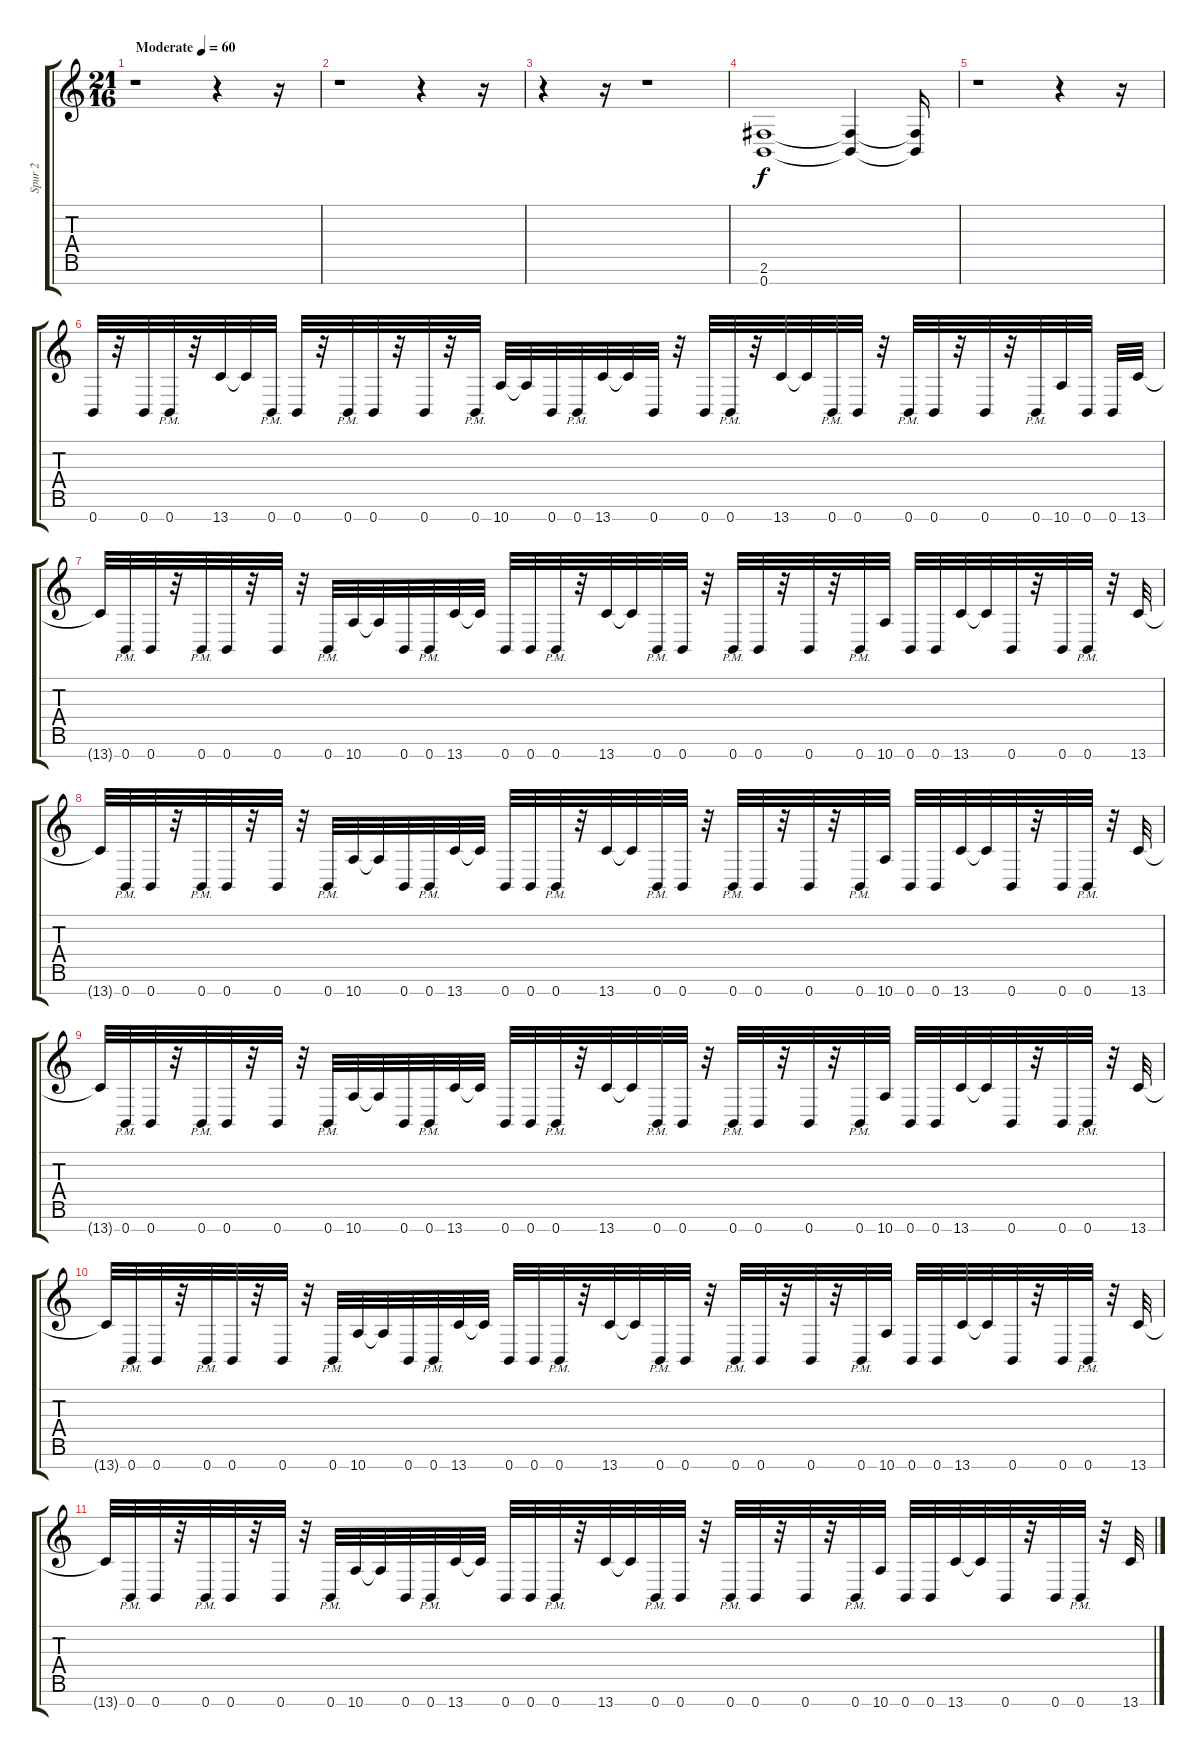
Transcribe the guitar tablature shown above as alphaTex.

\track ("Spur 2" "Spur 2") {instrument distortionguitar}
\staff {score tabs}
\tuning (E4 B3 G3 D3 A2 E2 B1) {hide}
\ts (21 16)
\tempo (60 "Moderate")
\clef g2
\ks c
r.1{dy f instrument distortionguitar} r.4 r.16 |
r.1 r.4 r.16 |
r.4 r.16 r.1 |
(2.6 0.7).1 (2.6{t} 0.7{t}).4 (2.6{t} 0.7{t}).16 |
r.1 r.4 r.16 |
0.7.32 r.32 0.7.32 0.7{pm}.32 r.32 13.7.32 13.7{t}.32 0.7{pm}.32 0.7.32 r.32 0.7{pm}.32 0.7.32 r.32 0.7.32 r.32 0.7{pm}.32 10.7.32 10.7{t}.32 0.7.32 0.7{pm}.32 13.7.32 13.7{t}.32 0.7.32 r.32 0.7.32 0.7{pm}.32 r.32 13.7.32 13.7{t}.32 0.7{pm}.32 0.7.32 r.32 0.7{pm}.32 0.7.32 r.32 0.7.32 r.32 0.7{pm}.32 10.7.32 0.7.32 0.7.32 13.7.32 |
13.7{t}.32 0.7{pm}.32 0.7.32 r.32 0.7{pm}.32 0.7.32 r.32 0.7.32 r.32 0.7{pm}.32 10.7.32 10.7{t}.32 0.7.32 0.7{pm}.32 13.7.32 13.7{t}.32 0.7.32 0.7.32 0.7{pm}.32 r.32 13.7.32 13.7{t}.32 0.7{pm}.32 0.7.32 r.32 0.7{pm}.32 0.7.32 r.32 0.7.32 r.32 0.7{pm}.32 10.7.32 0.7.32 0.7.32 13.7.32 13.7{t}.32 0.7.32 r.32 0.7.32 0.7{pm}.32 r.32 13.7.32 |
13.7{t}.32 0.7{pm}.32 0.7.32 r.32 0.7{pm}.32 0.7.32 r.32 0.7.32 r.32 0.7{pm}.32 10.7.32 10.7{t}.32 0.7.32 0.7{pm}.32 13.7.32 13.7{t}.32 0.7.32 0.7.32 0.7{pm}.32 r.32 13.7.32 13.7{t}.32 0.7{pm}.32 0.7.32 r.32 0.7{pm}.32 0.7.32 r.32 0.7.32 r.32 0.7{pm}.32 10.7.32 0.7.32 0.7.32 13.7.32 13.7{t}.32 0.7.32 r.32 0.7.32 0.7{pm}.32 r.32 13.7.32 |
13.7{t}.32 0.7{pm}.32 0.7.32 r.32 0.7{pm}.32 0.7.32 r.32 0.7.32 r.32 0.7{pm}.32 10.7.32 10.7{t}.32 0.7.32 0.7{pm}.32 13.7.32 13.7{t}.32 0.7.32 0.7.32 0.7{pm}.32 r.32 13.7.32 13.7{t}.32 0.7{pm}.32 0.7.32 r.32 0.7{pm}.32 0.7.32 r.32 0.7.32 r.32 0.7{pm}.32 10.7.32 0.7.32 0.7.32 13.7.32 13.7{t}.32 0.7.32 r.32 0.7.32 0.7{pm}.32 r.32 13.7.32 |
13.7{t}.32 0.7{pm}.32 0.7.32 r.32 0.7{pm}.32 0.7.32 r.32 0.7.32 r.32 0.7{pm}.32 10.7.32 10.7{t}.32 0.7.32 0.7{pm}.32 13.7.32 13.7{t}.32 0.7.32 0.7.32 0.7{pm}.32 r.32 13.7.32 13.7{t}.32 0.7{pm}.32 0.7.32 r.32 0.7{pm}.32 0.7.32 r.32 0.7.32 r.32 0.7{pm}.32 10.7.32 0.7.32 0.7.32 13.7.32 13.7{t}.32 0.7.32 r.32 0.7.32 0.7{pm}.32 r.32 13.7.32 |
13.7{t}.32 0.7{pm}.32 0.7.32 r.32 0.7{pm}.32 0.7.32 r.32 0.7.32 r.32 0.7{pm}.32 10.7.32 10.7{t}.32 0.7.32 0.7{pm}.32 13.7.32 13.7{t}.32 0.7.32 0.7.32 0.7{pm}.32 r.32 13.7.32 13.7{t}.32 0.7{pm}.32 0.7.32 r.32 0.7{pm}.32 0.7.32 r.32 0.7.32 r.32 0.7{pm}.32 10.7.32 0.7.32 0.7.32 13.7.32 13.7{t}.32 0.7.32 r.32 0.7.32 0.7{pm}.32 r.32 13.7.32
